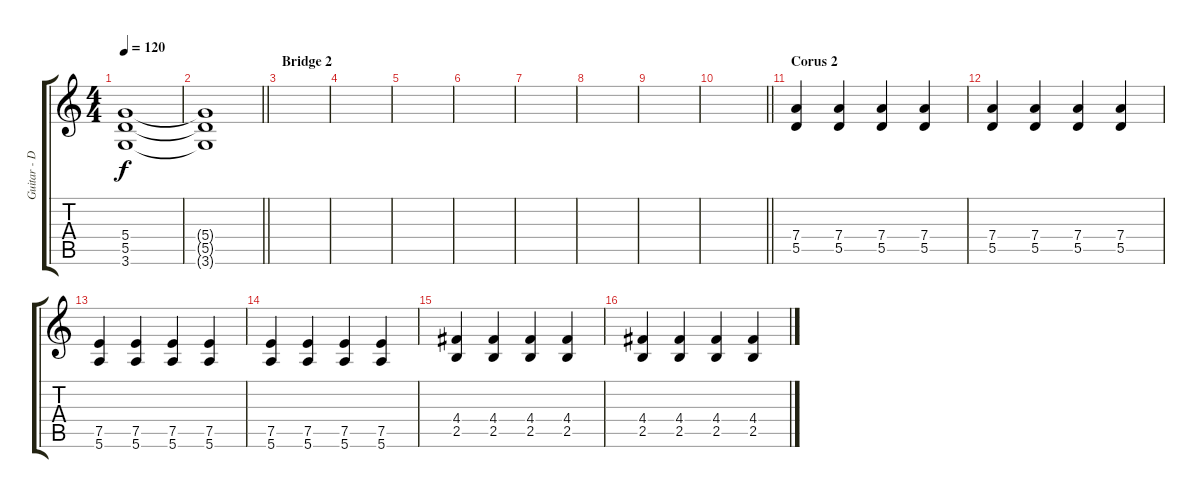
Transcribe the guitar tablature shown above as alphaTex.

\track ("Guitar - Dirt" "Guitar - D") {instrument overdrivenguitar}
\staff {score tabs}
\tuning (E4 B3 G3 D3 A2 E2) {hide}
\ts (4 4)
\tempo 120
\clef g2
\ks c
(5.4 5.5 3.6).1{dy f} |
\barLineRight lightlight
(5.4{t} 5.5{t} 3.6{t}).1 |
\section ("" "Bridge 2")
|
|
|
|
|
|
|
\barLineRight lightlight
|
\section ("" "Corus 2")
(7.4 5.5).4 (7.4 5.5).4 (7.4 5.5).4 (7.4 5.5).4 |
(7.4 5.5).4 (7.4 5.5).4 (7.4 5.5).4 (7.4 5.5).4 |
(7.5 5.6).4 (7.5 5.6).4 (7.5 5.6).4 (7.5 5.6).4 |
(7.5 5.6).4 (7.5 5.6).4 (7.5 5.6).4 (7.5 5.6).4 |
(4.4 2.5).4 (4.4 2.5).4 (4.4 2.5).4 (4.4 2.5).4 |
(4.4 2.5).4 (4.4 2.5).4 (4.4 2.5).4 (4.4 2.5).4
